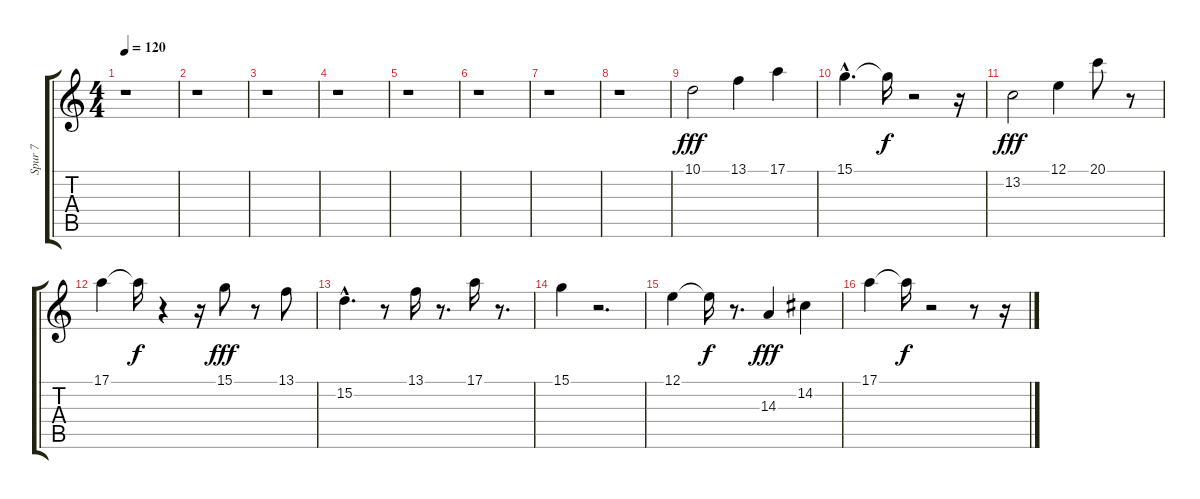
\track ("Spur 7" "Spur 7") {instrument celesta}
\staff {score tabs}
\tuning (E4 B3 G3 D3 A2 E2) {hide}
\ts (4 4)
\tempo 120
\clef g2
\ks c
r.1{dy f} |
r.1 |
r.1 |
r.1 |
r.1 |
r.1 |
r.1 |
r.1 |
10.1.2{dy fff} 13.1.4 17.1.4 |
15.1{hac}.4{d} 15.1{t}.16{dy f} r.2 r.16 |
13.2.2{dy fff} 12.1.4 20.1.8 r.8 |
17.1.4 17.1{t}.16{dy f} r.4 r.16 15.1.8{dy fff} r.8 13.1.8 |
15.2{hac}.4{d} r.8 13.1.16 r.8{d} 17.1.16 r.8{d} |
15.1.4 r.2{d} |
12.1.4 12.1{t}.16{dy f} r.8{d} 14.3.4{dy fff} 14.2.4 |
17.1.4 17.1{t}.16{dy f} r.2 r.8 r.16
